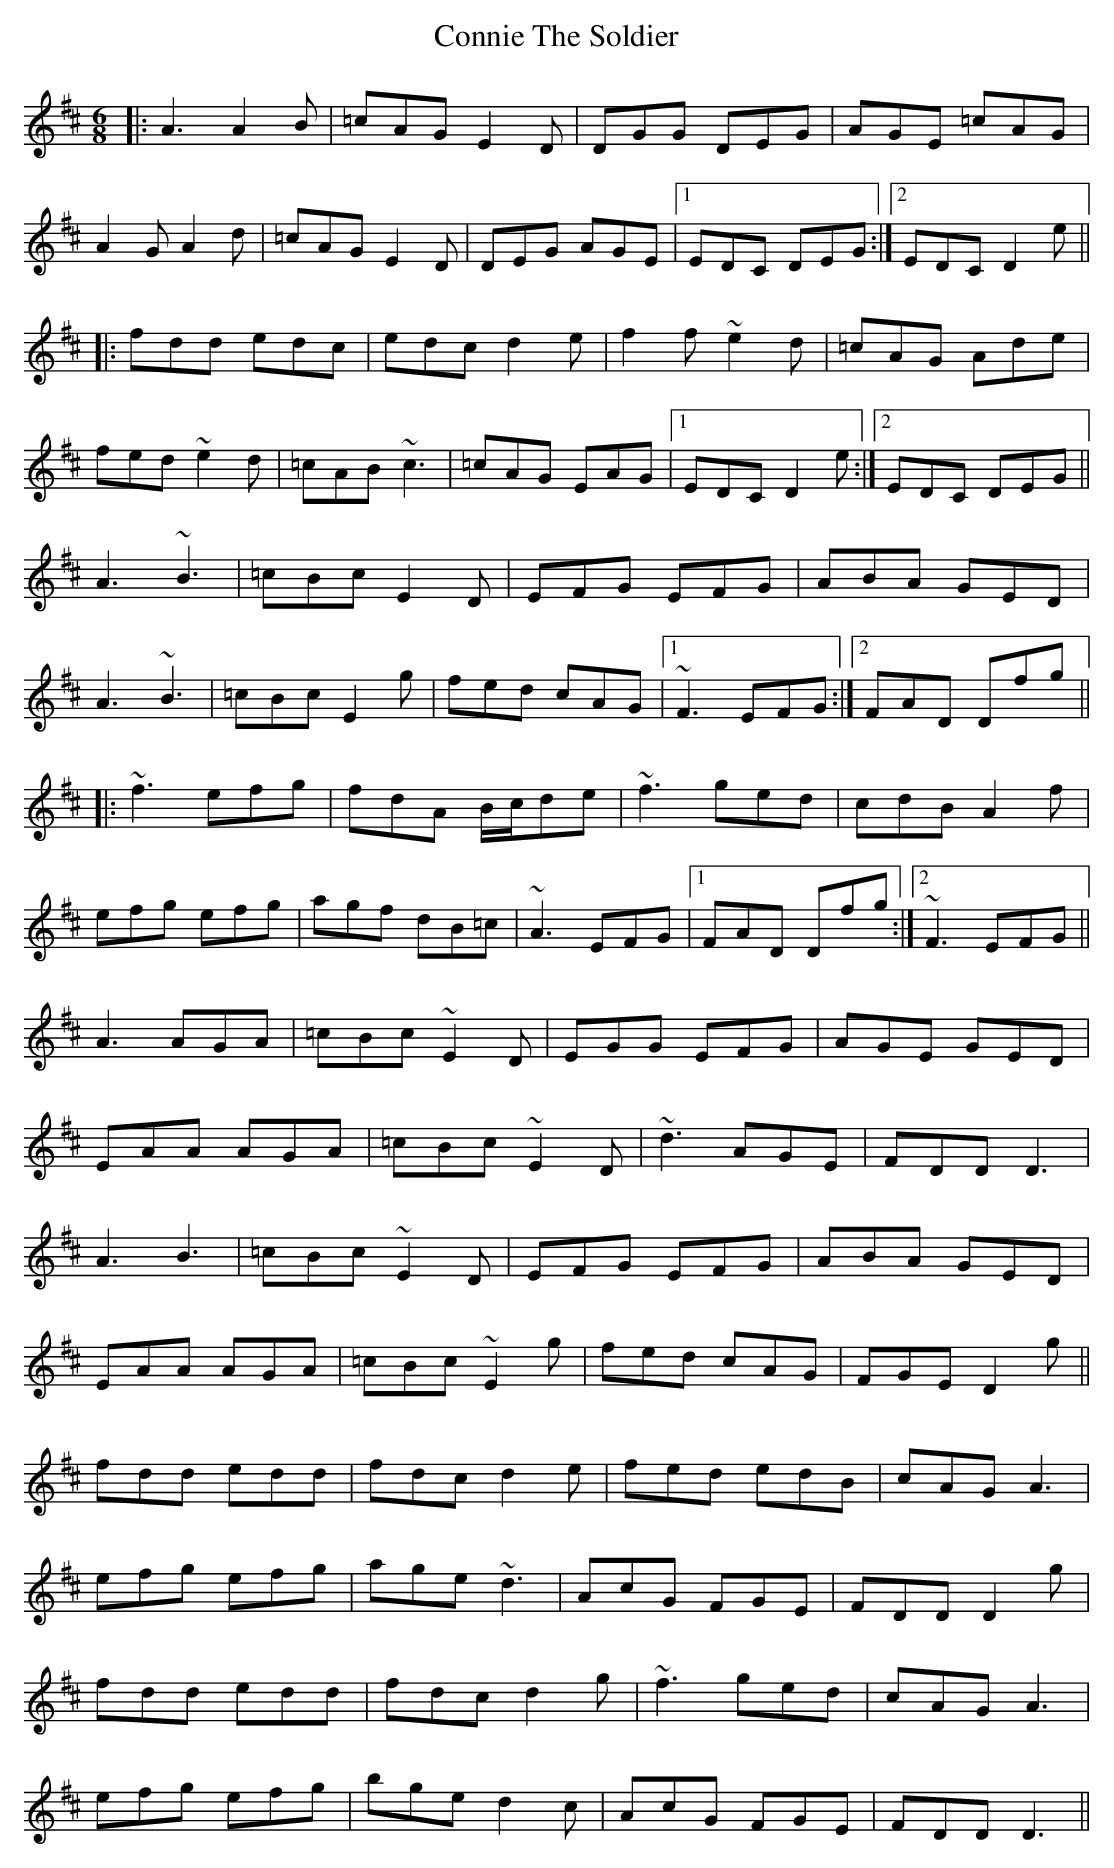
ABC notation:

X:1
T: Connie The Soldier
M: 6/8
L: 1/8
K: Dmaj
|:A3 A2B|=cAG E2D|DGG DEG|AGE =cAG|
A2G A2d|=cAG E2D|DEG AGE|1 EDC DEG:|2 EDC D2e||
|:fdd edc|edc d2e|f2f ~e2d|=cAG Ade|
fed ~e2d|=cAB ~c3|=cAG EAG|1 EDC D2e:|2 EDC DEG||
A3 ~B3|=cBc E2D|EFG EFG|ABA GED|
A3 ~B3|=cBc E2g|fed cAG|1 ~F3 EFG:|2 FAD Dfg||
|:~f3 efg|fdA B/c/de|~f3 ged|cdB A2f|
efg efg|agf dB=c|~A3 EFG|1 FAD Dfg:|2 ~F3 EFG||
A3 AGA|=cBc ~E2D|EGG EFG|AGE GED|
EAA AGA|=cBc ~E2D|~d3 AGE|FDD D3|
A3 B3|=cBc ~E2D|EFG EFG|ABA GED|
EAA AGA|=cBc ~E2g|fed cAG|FGE D2g||
fdd edd|fdc d2e|fed edB|cAG A3|
efg efg|age ~d3|AcG FGE|FDD D2g|
fdd edd|fdc d2g|~f3 ged|cAG A3|
efg efg|bge d2c|AcG FGE|FDD D3||
